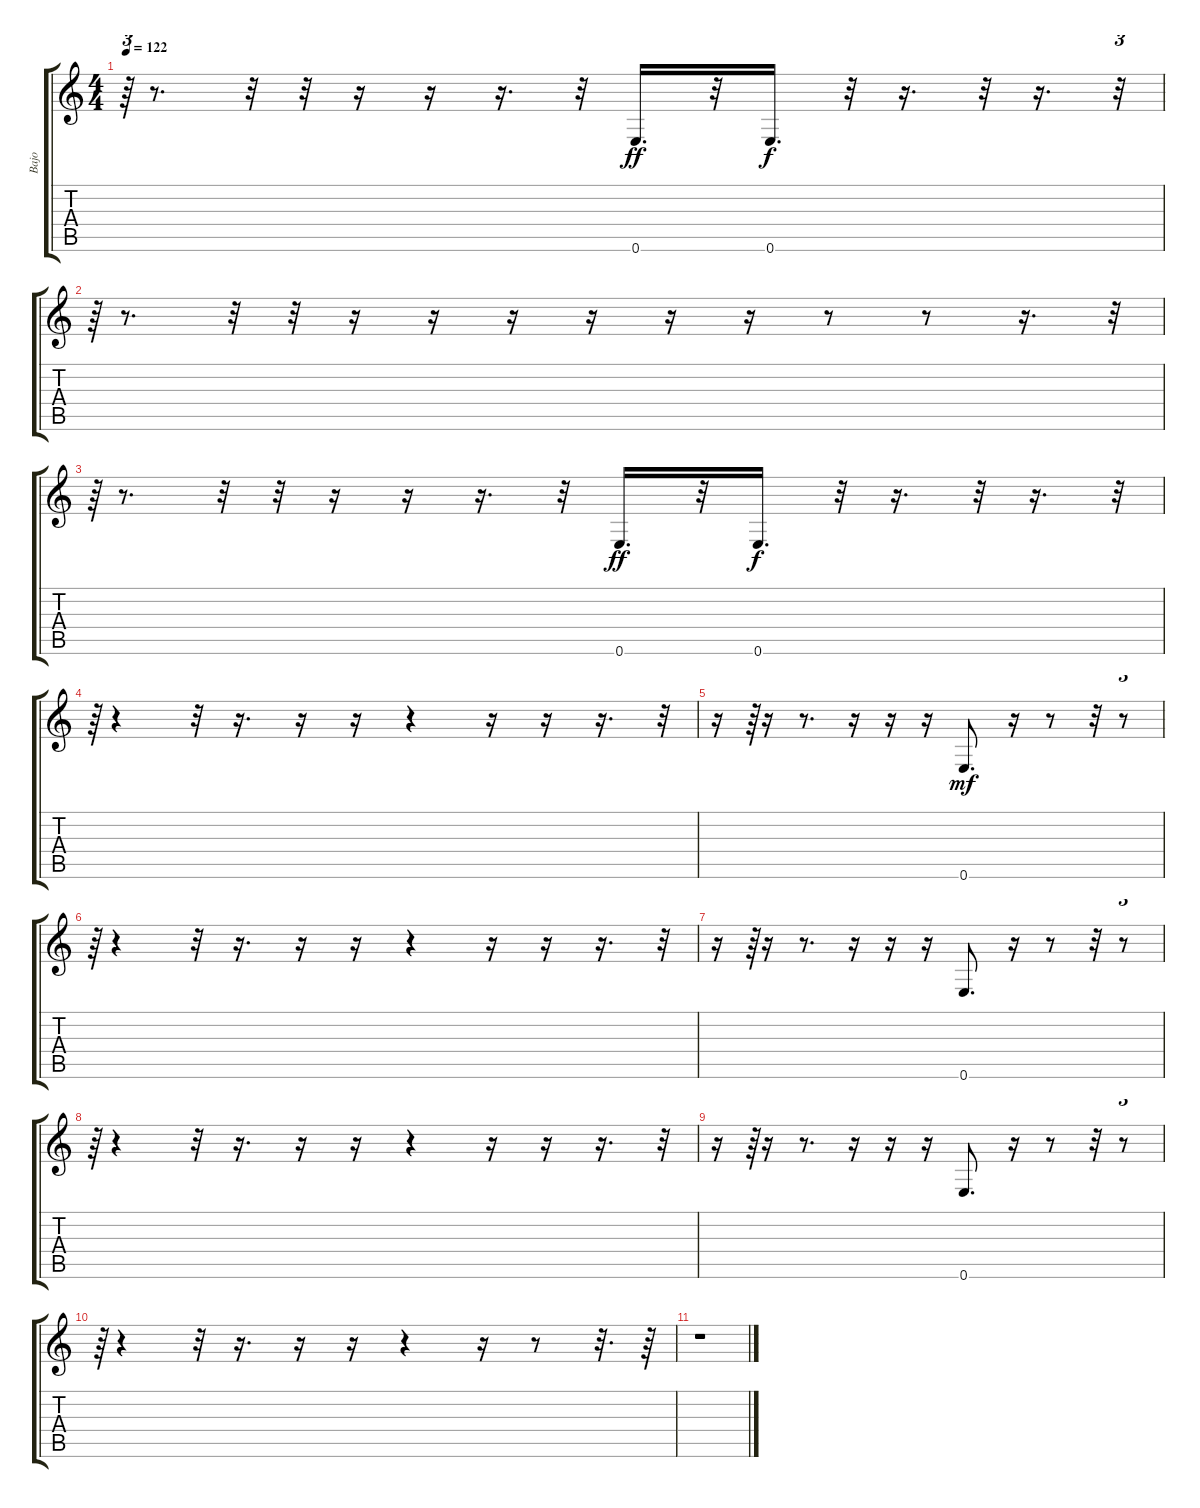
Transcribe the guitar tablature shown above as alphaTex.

\track ("Bajo" "Bajo") {instrument electricbassfinger}
\staff {score tabs}
\tuning (E4 B3 G3 D3 A2 E2) {hide}
\ts (4 4)
\tempo 122
\clef g2
\ks c
r.64{tu (3 2) dy f} r.8{d} r.32 r.32 r.16 r.16 r.16{d} r.32 0.6.16{d dy ff} r.32 0.6.16{d dy f} r.32 r.16{d} r.32 r.16{d} r.32{tu (3 2)} |
r.64{tu (3 2)} r.8{d} r.32 r.32 r.16 r.16 r.16 r.16 r.16 r.16 r.8 r.8 r.16{d} r.32{tu (3 2)} |
r.64{tu (3 2)} r.8{d} r.32 r.32 r.16 r.16 r.16{d} r.32 0.6.16{d dy ff} r.32 0.6.16{d dy f} r.32 r.16{d} r.32 r.16{d} r.32{tu (3 2)} |
r.64{tu (3 2)} r.4 r.32 r.16{d} r.16 r.16 r.4 r.16 r.16 r.16{d} r.32{tu (3 2)} |
r.16 r.64{tu (3 2)} r.16 r.8{d} r.16 r.16 r.16 0.6.8{d dy mf} r.16 r.8 r.32 r.8{tu (3 2)} |
r.64{tu (3 2)} r.4 r.32 r.16{d} r.16 r.16 r.4 r.16 r.16 r.16{d} r.32{tu (3 2)} |
r.16 r.64{tu (3 2)} r.16 r.8{d} r.16 r.16 r.16 0.6.8{d} r.16 r.8 r.32 r.8{tu (3 2)} |
r.64{tu (3 2)} r.4 r.32 r.16{d} r.16 r.16 r.4 r.16 r.16 r.16{d} r.32{tu (3 2)} |
r.16 r.64{tu (3 2)} r.16 r.8{d} r.16 r.16 r.16 0.6.8{d} r.16 r.8 r.32 r.8{tu (3 2)} |
r.64{tu (3 2)} r.4 r.32 r.16{d} r.16 r.16 r.4 r.16 r.8 r.32{d} r.64 |
r.1
